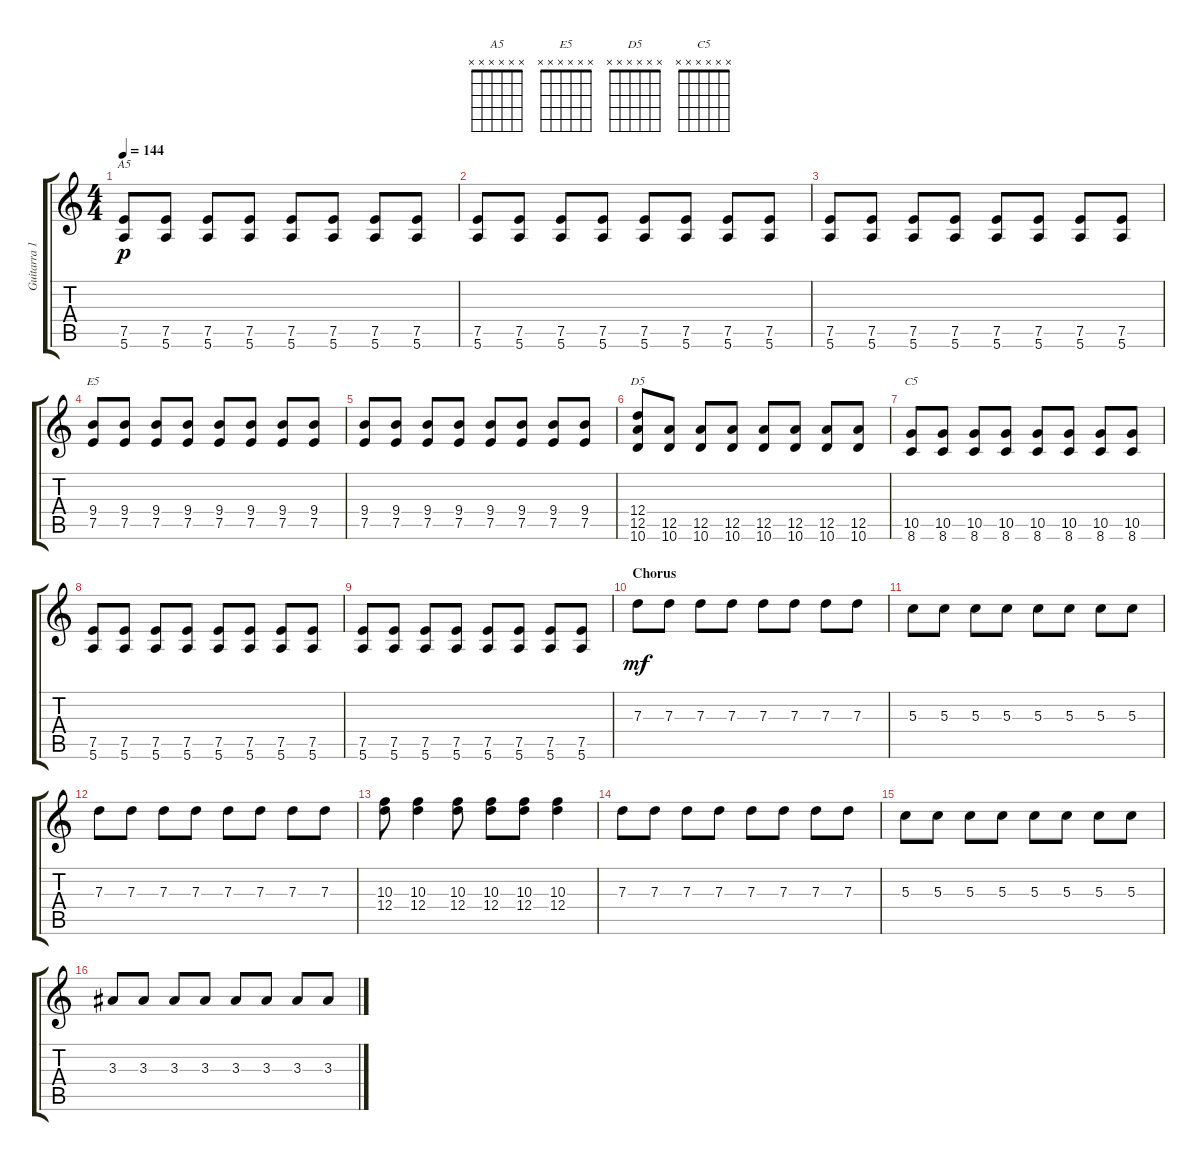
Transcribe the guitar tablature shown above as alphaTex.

\track ("Guitarra 1" "Guitarra 1") {instrument overdrivenguitar}
\staff {score tabs}
\tuning (E4 B3 G3 D3 A2 E2) {hide}
\chord ("A5" x x x x x x)
\chord ("E5" x x x x x x)
\chord ("D5" x x x x x x)
\chord ("C5" x x x x x x)
\ts (4 4)
\tempo 144
\clef g2
\ks c
(7.5 5.6).8{ch "A5" dy p} (7.5 5.6).8 (7.5 5.6).8 (7.5 5.6).8 (7.5 5.6).8 (7.5 5.6).8 (7.5 5.6).8 (7.5 5.6).8 |
(7.5 5.6).8 (7.5 5.6).8 (7.5 5.6).8 (7.5 5.6).8 (7.5 5.6).8 (7.5 5.6).8 (7.5 5.6).8 (7.5 5.6).8 |
(7.5 5.6).8 (7.5 5.6).8 (7.5 5.6).8 (7.5 5.6).8 (7.5 5.6).8 (7.5 5.6).8 (7.5 5.6).8 (7.5 5.6).8 |
(9.4 7.5).8{ch "E5"} (9.4 7.5).8 (9.4 7.5).8 (9.4 7.5).8 (9.4 7.5).8 (9.4 7.5).8 (9.4 7.5).8 (9.4 7.5).8 |
(9.4 7.5).8 (9.4 7.5).8 (9.4 7.5).8 (9.4 7.5).8 (9.4 7.5).8 (9.4 7.5).8 (9.4 7.5).8 (9.4 7.5).8 |
(12.4 12.5 10.6).8{ch "D5"} (12.5 10.6).8 (12.5 10.6).8 (12.5 10.6).8 (12.5 10.6).8 (12.5 10.6).8 (12.5 10.6).8 (12.5 10.6).8 |
(10.5 8.6).8{ch "C5"} (10.5 8.6).8 (10.5 8.6).8 (10.5 8.6).8 (10.5 8.6).8 (10.5 8.6).8 (10.5 8.6).8 (10.5 8.6).8 |
(7.5 5.6).8 (7.5 5.6).8 (7.5 5.6).8 (7.5 5.6).8 (7.5 5.6).8 (7.5 5.6).8 (7.5 5.6).8 (7.5 5.6).8 |
(7.5 5.6).8 (7.5 5.6).8 (7.5 5.6).8 (7.5 5.6).8 (7.5 5.6).8 (7.5 5.6).8 (7.5 5.6).8 (7.5 5.6).8 |
\section ("" "Chorus")
7.3.8{dy mf} 7.3.8 7.3.8 7.3.8 7.3.8 7.3.8 7.3.8 7.3.8 |
5.3.8 5.3.8 5.3.8 5.3.8 5.3.8 5.3.8 5.3.8 5.3.8 |
7.3.8 7.3.8 7.3.8 7.3.8 7.3.8 7.3.8 7.3.8 7.3.8 |
(10.3 12.4).8 (10.3 12.4).4 (10.3 12.4).8 (10.3 12.4).8 (10.3 12.4).8 (10.3 12.4).4 |
7.3.8 7.3.8 7.3.8 7.3.8 7.3.8 7.3.8 7.3.8 7.3.8 |
5.3.8 5.3.8 5.3.8 5.3.8 5.3.8 5.3.8 5.3.8 5.3.8 |
3.3.8 3.3.8 3.3.8 3.3.8 3.3.8 3.3.8 3.3.8 3.3.8
